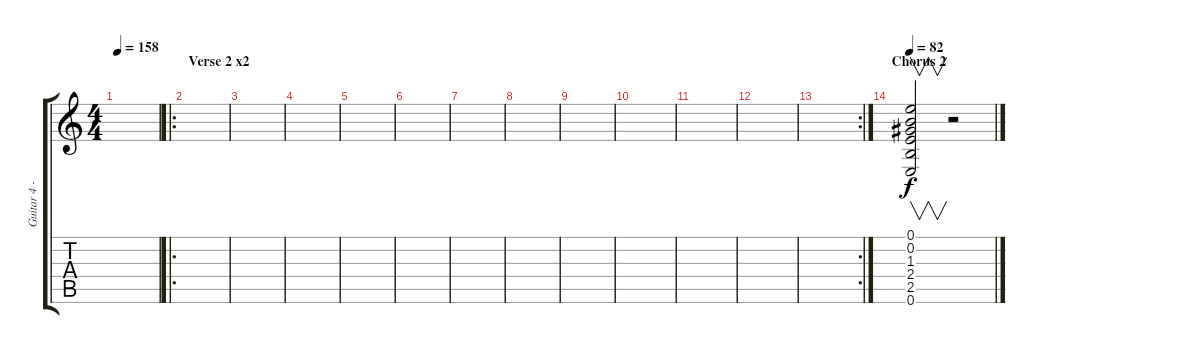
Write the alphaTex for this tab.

\track ("Guitar 4 - a stuff && outro" "Guitar 4 -") {instrument distortionguitar}
\staff {score tabs}
\tuning (E4 B3 G3 D3 A2 E2) {hide}
\ts (4 4)
\tempo 158
\clef g2
\ks c
|
\ro
\section ("" "Verse 2 x2")
|
|
|
|
|
|
|
|
|
|
|
\rc 2
|
\section ("" "Chorus 2")
\tempo 82
(0.1 0.2 1.3 2.4 2.5 0.6).2{v instrument electricguitarjazz} r.2
